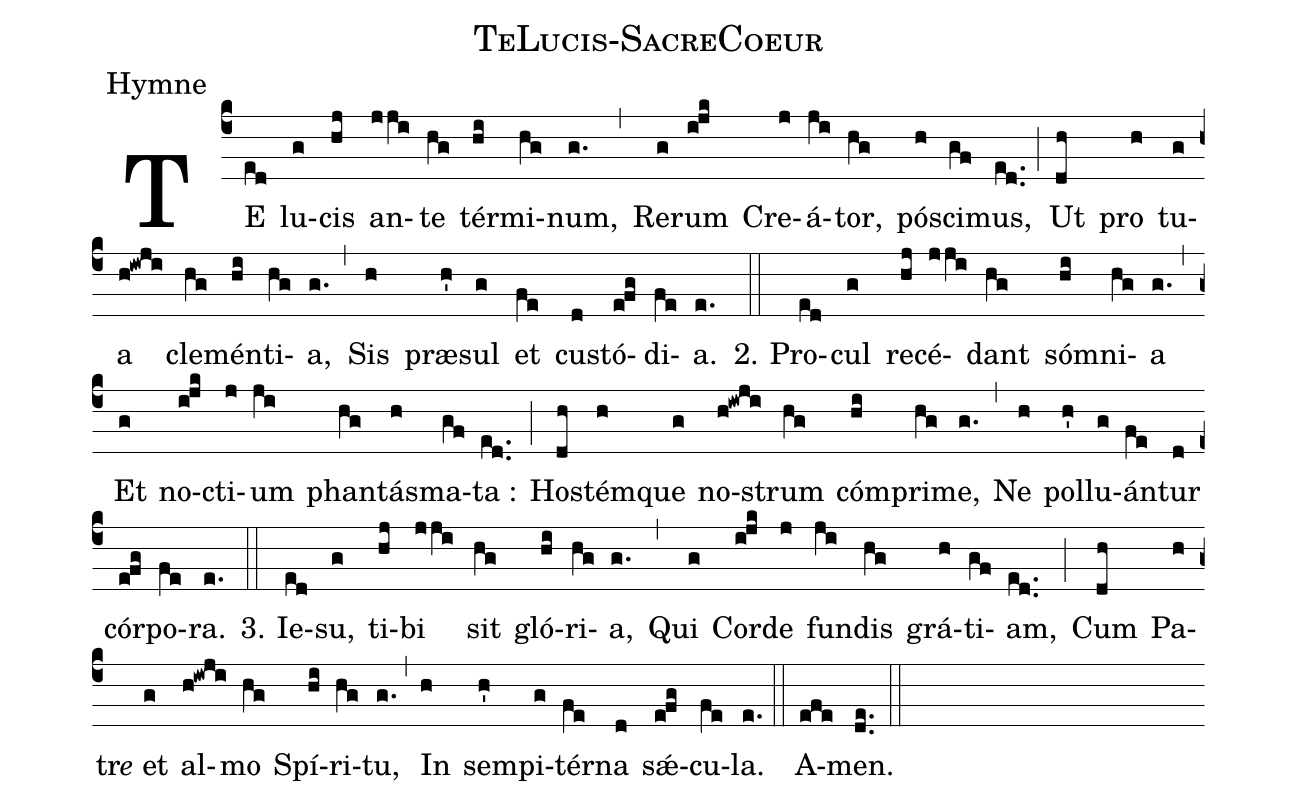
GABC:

name:TeLucis-SacreCoeur;
office-part:Hymne;
%%
(c4) TE(ed) lu(g)cis(hj) an(jji)te(hg) tér(hi)mi(hg)num,(g.) (,)
Re(g)rum(i!jk) Cre(j)á(ji)tor,(hg) pó(h)sci(gf)mus,(ed..) (;)
Ut(dh) pro(h) tu(g)a(h!iwji) cle(hg)mén(hi)ti(hg)a,(g.) (,)
Sis(h) præ(h')sul(g) et(fe) cu(d)stó(e!fg)di(fe)a.(e.) (::)

2. Pr{o}(ed)cul(g) re(hj)cé(jji)dant(hg) só(hi)mni(hg)a(g.) (,)
Et(g) no(i!jk)cti(j)um(ji) phan(hg)tás(h)ma(gf)ta :(ed..) (;)
Ho(dh)stém(h)que(g) no(h!iwji)strum(hg) cóm(hi)pri(hg)me,(g.) (,)
Ne(h) pol(h')lu(g)án(fe)tur(d) cór(e!fg)po(fe)ra.(e.) (::)

3. Ie(ed)su,(g) ti(hj)bi(jji) sit(hg) gló(hi)ri(hg)a,(g.) (,)
Qui(g) Cor(i!jk)de(j) fun(ji)dis(hg) grá(h)ti(gf)am,(ed..) (;)
Cum(dh) Pa(h)tr<i>e</i> {e}t(g) al(h!iwji)mo(hg) Spí(hi)ri(hg)tu,(g.) (,)
In(h) sem(h')pi(g)tér(fe)na(d) s<sp>'ae</sp>(e!fg)cu(fe)la.(e.) (::)

A(efe)men.(de..) (::)
